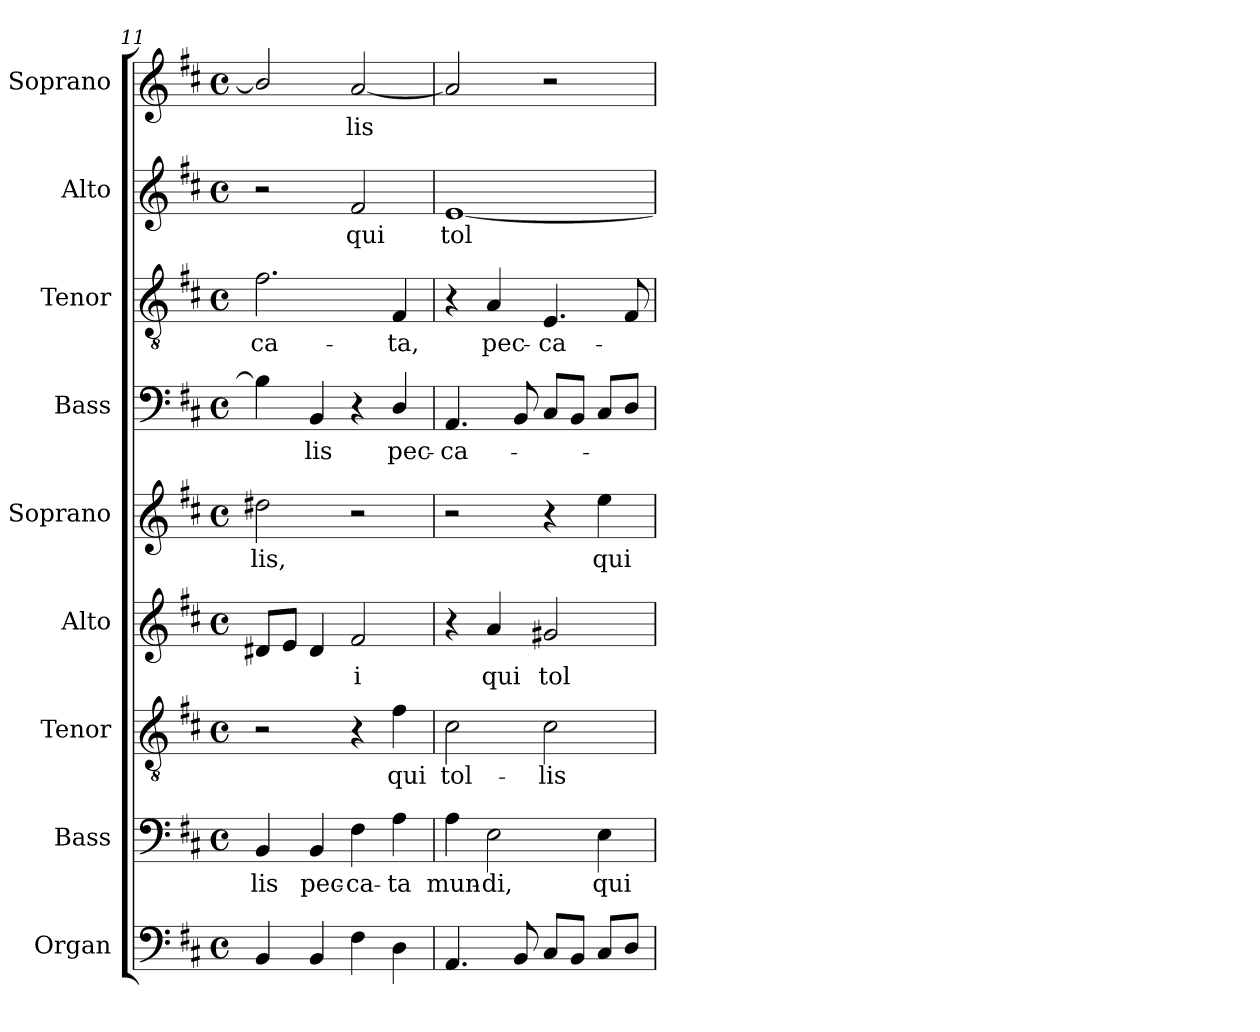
**kern	**kern	**text	**kern	**text	**kern	**text	**kern	**text	**kern	**text	**kern	**text	**kern	**text	**kern	**text
*part9	*part8	*part8	*part7	*part7	*part6	*part6	*part5	*part5	*part4	*part4	*part3	*part3	*part2	*part2	*part1	*part1
*staff9	*staff8	*staff8	*staff7	*staff7	*staff6	*staff6	*staff5	*staff5	*staff4	*staff4	*staff3	*staff3	*staff2	*staff2	*staff1	*staff1
*I"Organ	*I"Bass	*	*I"Tenor	*	*I"Alto	*	*I"Soprano	*	*I"Bass	*	*I"Tenor	*	*I"Alto	*	*I"Soprano	*
*I'Org.	*I'B.	*	*I'T.	*	*I'A.	*	*I'S.	*	*I'B.	*	*I'T.	*	*I'A.	*	*I'S.	*
!!LO:LB:g=z
*clefF4	*clefF4	*	*clefGv2	*	*clefG2	*	*clefG2	*	*clefF4	*	*clefGv2	*	*clefG2	*	*clefG2	*
*	*	*	*ITrd7c12	*	*	*	*	*	*	*	*ITrd7c12	*	*	*	*	*
*k[f#c#]	*k[f#c#]	*	*k[f#c#]	*	*k[f#c#]	*	*k[f#c#]	*	*k[f#c#]	*	*k[f#c#]	*	*k[f#c#]	*	*k[f#c#]	*
*D:	*D:	*	*D:	*	*D:	*	*D:	*	*D:	*	*D:	*	*D:	*	*D:	*
*M4/4	*M4/4	*	*M4/4	*	*M4/4	*	*M4/4	*	*M4/4	*	*M4/4	*	*M4/4	*	*M4/4	*
*met(c)	*met(c)	*	*met(c)	*	*met(c)	*	*met(c)	*	*met(c)	*	*met(c)	*	*met(c)	*	*met(c)	*
=11	=11	=11	=11	=11	=11	=11	=11	=11	=11	=11	=11	=11	=11	=11	=11	=11
!	!	!LO:LY:b:color=#000000	!	!	!	!	!	!	!	!	!	!	!	!	!	!
!	!	!	!	!	!	!	!	!LO:LY:b:color=#000000	!	!	!	!	!	!	!	!
!	!	!	!	!	!	!	!	!	!	!	!	!LO:LY:b:color=#000000	!	!	!	!
4BBi/	4BBi/	-lis	2r	.	8d#i/L	.	2dd#Xi\	-lis,	4Bi\]	.	2.F#i\	-ca-	2r	.	2bi/]	.
.	.	.	.	.	8ei/J	.	.	.	.	.	.	.	.	.	.	.
!	!	!LO:LY:b:color=#000000	!	!	!	!	!	!	!	!	!	!	!	!	!	!
!	!	!	!	!	!	!	!	!	!	!LO:LY:b:color=#000000	!	!	!	!	!	!
4BBi/	4BBi/	pec-	.	.	4d#i/	.	.	.	4BBi/	-lis	.	.	.	.	.	.
!	!	!LO:LY:b:color=#000000	!	!	!	!	!	!	!	!	!	!	!	!	!	!
!	!	!	!	!	!	!LO:LY:b:color=#000000	!	!	!	!	!	!	!	!	!	!
!	!	!	!	!	!	!	!	!	!	!	!	!	!	!LO:LY:b:color=#000000	!	!
!	!	!	!	!	!	!	!	!	!	!	!	!	!	!	!	!LO:LY:b:color=#000000
4F#i\	4F#i\	-ca-	4r	.	2f#i/	-i	2r	.	4r	.	.	.	2f#i/	qui	[2ai/	-lis
!	!	!LO:LY:b:color=#000000	!	!	!	!	!	!	!	!	!	!	!	!	!	!
!	!	!	!	!LO:LY:b:color=#000000	!	!	!	!	!	!	!	!	!	!	!	!
!	!	!	!	!	!	!	!	!	!	!LO:LY:b:color=#000000	!	!	!	!	!	!
!	!	!	!	!	!	!	!	!	!	!	!	!LO:LY:b:color=#000000	!	!	!	!
4Di\	4Ai\	-ta	4F#i\	qui	.	.	.	.	4Di/	pec-	4FF#i/	-ta,	.	.	.	.
=12	=12	=12	=12	=12	=12	=12	=12	=12	=12	=12	=12	=12	=12	=12	=12	=12
!	!	!LO:LY:b:color=#000000	!	!	!	!	!	!	!	!	!	!	!	!	!	!
!	!	!	!	!LO:LY:b:color=#000000	!	!	!	!	!	!	!	!	!	!	!	!
!	!	!	!	!	!	!	!	!	!	!LO:LY:b:color=#000000	!	!	!	!	!	!
!	!	!	!	!	!	!	!	!	!	!	!	!	!	!LO:LY:b:color=#000000	!	!
4.AAi/	4Ai\	mun-	2C#i\	tol-	4r	.	2r	.	4.AAi/	-ca-	4r	.	[1ei	tol-	2ai/]	.
!	!	!LO:LY:b:color=#000000	!	!	!	!	!	!	!	!	!	!	!	!	!	!
!	!	!	!	!	!	!LO:LY:b:color=#000000	!	!	!	!	!	!	!	!	!	!
!	!	!	!	!	!	!	!	!	!	!	!	!LO:LY:b:color=#000000	!	!	!	!
.	2Ei\	-di,	.	.	4ai/	qui	.	.	.	.	4AAi/	pec-	.	.	.	.
8BBi/	.	.	.	.	.	.	.	.	8BBi/	.	.	.	.	.	.	.
!	!	!	!	!LO:LY:b:color=#000000	!	!	!	!	!	!	!	!	!	!	!	!
!	!	!	!	!	!	!LO:LY:b:color=#000000	!	!	!	!	!	!	!	!	!	!
!	!	!	!	!	!	!	!	!	!	!	!	!LO:LY:b:color=#000000	!	!	!	!
8C#i/L	.	.	2C#i\	-lis	2g#Xi/	tol-	4r	.	8C#i/L	.	4.EEi/	-ca-	.	.	2r	.
8BBi/J	.	.	.	.	.	.	.	.	8BBi/J	.	.	.	.	.	.	.
!	!	!LO:LY:b:color=#000000	!	!	!	!	!	!	!	!	!	!	!	!	!	!
!	!	!	!	!	!	!	!	!LO:LY:b:color=#000000	!	!	!	!	!	!	!	!
8C#i/L	4Ei\	qui	.	.	.	.	4eei\	qui	8C#i/L	.	.	.	.	.	.	.
8Di/J	.	.	.	.	.	.	.	.	8Di/J	.	8FF#i/	.	.	.	.	.
=	=	=	=	=	=	=	=	=	=	=	=	=	=	=	=	=
*-	*-	*-	*-	*-	*-	*-	*-	*-	*-	*-	*-	*-	*-	*-	*-	*-
